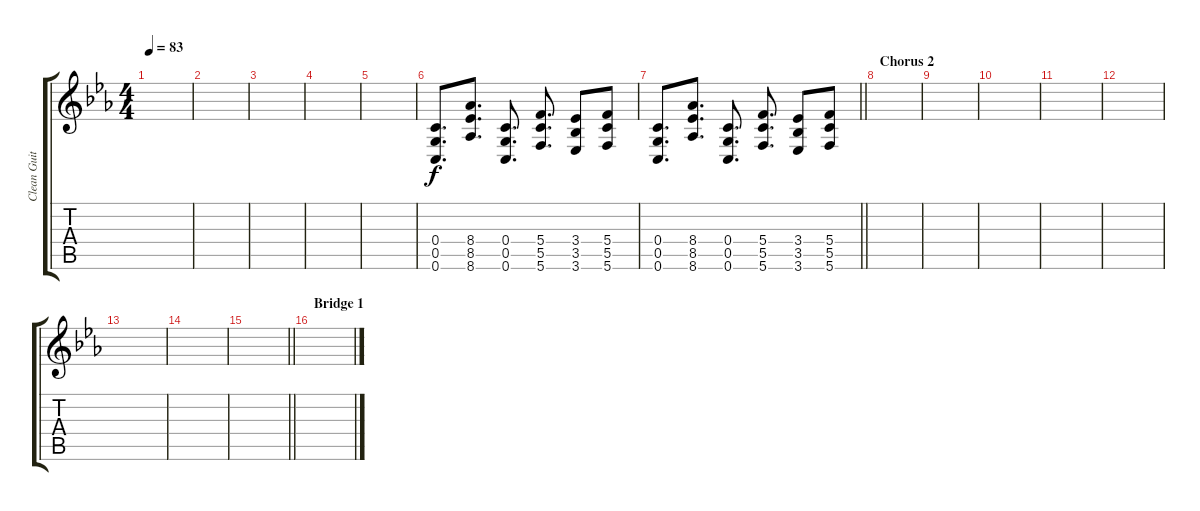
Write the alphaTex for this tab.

\track ("Clean Guitar 2" "Clean Guit") {instrument electricguitarjazz}
\staff {score tabs}
\tuning (D4 A3 F3 C3 G2 C2) {hide}
\ts (4 4)
\tempo 83
\clef g2
\ks cminor
|
|
|
|
|
(0.4 0.5 0.6).8{d} (8.4 8.5 8.6).8{d} (0.4 0.5 0.6).8{d} (5.4 5.5 5.6).8{d} (3.4 3.5 3.6).8 (5.4 5.5 5.6).8 |
\barLineRight lightlight
(0.4 0.5 0.6).8{d} (8.4 8.5 8.6).8{d} (0.4 0.5 0.6).8{d} (5.4 5.5 5.6).8{d} (3.4 3.5 3.6).8 (5.4 5.5 5.6).8 |
\section ("" "Chorus 2")
|
|
|
|
|
|
|
\barLineRight lightlight
|
\section ("" "Bridge 1")
